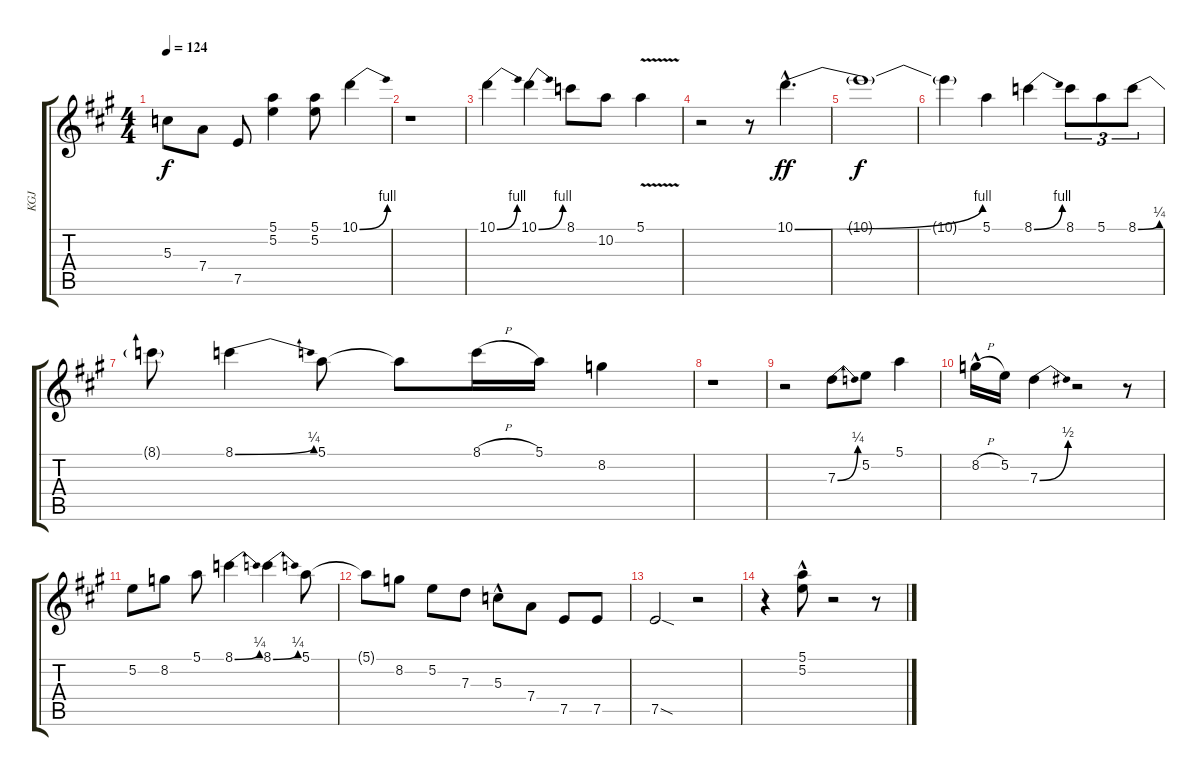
\track ("KGJ" "KGJ") {instrument overdrivenguitar}
\staff {score tabs}
\tuning (E4 B3 G3 D3 A2 E2) {hide}
\ts (4 4)
\tempo 124
\clef g2
\ks a
5.3{t}.8{dy f} 7.4.8 7.5.8 (5.1 5.2).4 (5.1 5.2).8 10.1{be (bend 0 0 60 4)}.4 |
r.1 |
10.1{be (bend 0 0 60 4)}.4 10.1{be (bend 0 0 60 4)}.4 8.1.8 10.2.8 5.1{v}.4 |
r.2 r.8 10.1{be (bend 0 0 60 4) hac}.4{d dy ff} |
10.1{t}.1{dy f} |
10.1{t}.4 5.1.4 8.1{be (bend 0 0 60 4)}.4 8.1.8{tu (3 2)} 5.1.8{tu (3 2)} 8.1{be (bend 0 0 60 1)}.8{tu (3 2)} |
8.1{t}.8 8.1{be (bend 0 0 60 1)}.4 5.1.8 5.1{t}.8 8.1{h}.16 5.1.16 8.2.4 |
r.1 |
r.2 7.3{be (bend 0 0 60 1)}.8 5.2.8 5.1.4 |
8.2{h hac}.16 5.2.16 7.3{be (bend 0 0 60 2)}.4 r.2 r.8 |
5.2.8 8.2.8 5.1.8 8.1{be (bend 0 0 60 1)}.4 8.1{be (bend 0 0 60 1)}.4 5.1.8 |
5.1{t}.8 8.2.8 5.2.8 7.3.8 5.3{hac}.8 7.4.8 7.5.8 7.5.8 |
7.5{sod}.2 r.2 |
r.4 (5.1{hac} 5.2{hac}).8 r.2 r.8
